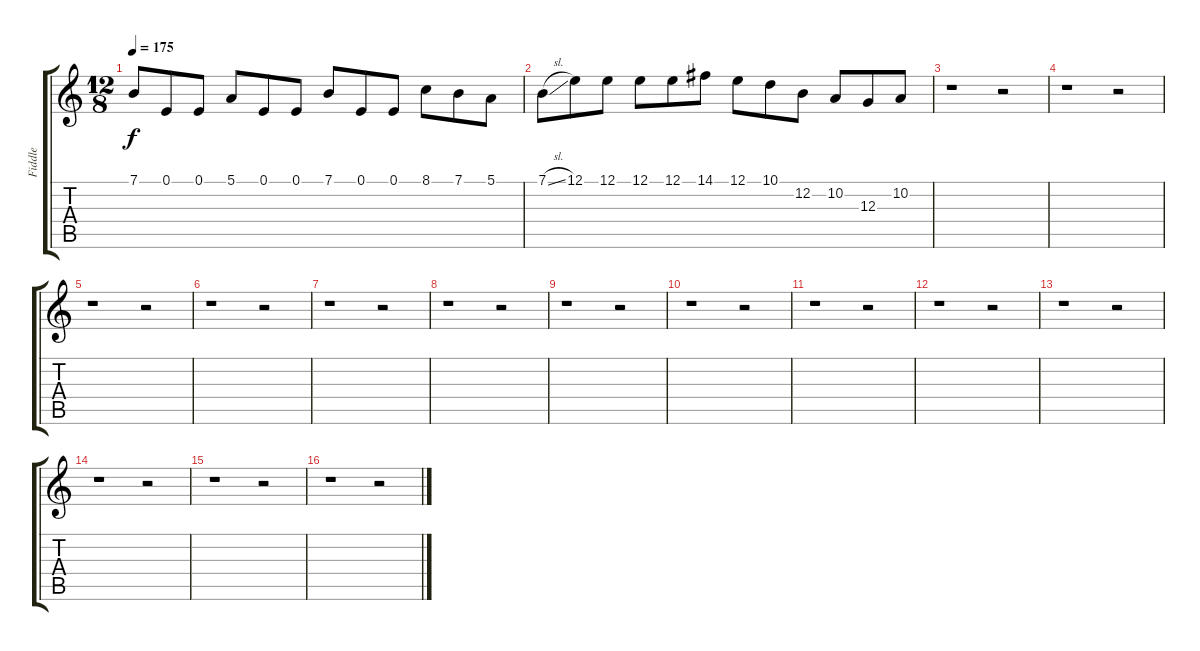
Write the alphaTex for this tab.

\track ("Fiddle" "Fiddle") {instrument fiddle}
\staff {score tabs}
\tuning (E4 B3 G3 D3 A2 E2) {hide}
\ts (12 8)
\tempo 175
\clef g2
\ks c
7.1.8{dy f} 0.1.8 0.1.8 5.1.8 0.1.8 0.1.8 7.1.8 0.1.8 0.1.8 8.1.8 7.1.8 5.1.8 |
7.1{sl}.8 12.1.8 12.1.8 12.1.8 12.1.8 14.1.8 12.1.8 10.1.8 12.2.8 10.2.8 12.3.8 10.2.8 |
r.1 r.2 |
r.1 r.2 |
r.1 r.2 |
r.1 r.2 |
r.1 r.2 |
r.1 r.2 |
r.1 r.2 |
r.1 r.2 |
r.1 r.2 |
r.1 r.2 |
r.1 r.2 |
r.1 r.2 |
r.1 r.2 |
r.1 r.2
